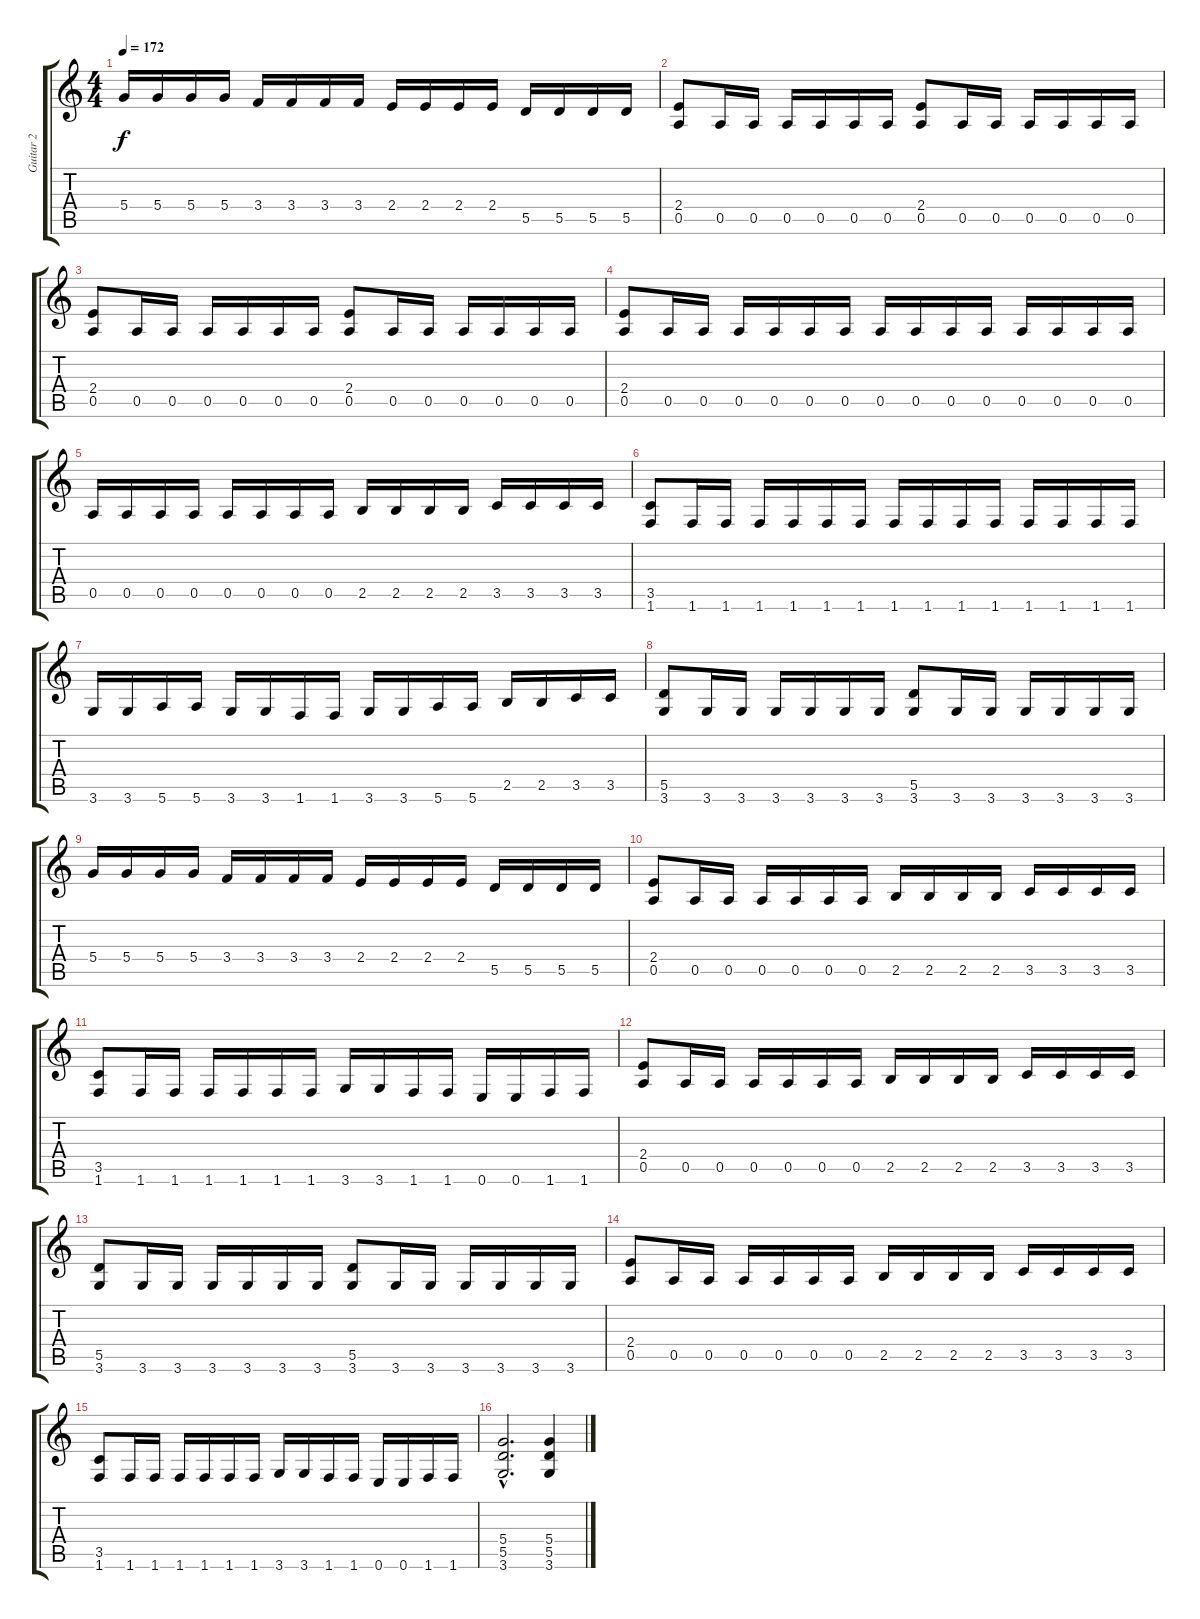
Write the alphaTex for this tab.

\track ("Guitar 2" "Guitar 2") {instrument distortionguitar}
\staff {score tabs}
\tuning (E4 B3 G3 D3 A2 E2) {hide}
\ts (4 4)
\tempo 172
\clef g2
\ks c
5.4.16{dy f} 5.4.16 5.4.16 5.4.16 3.4.16 3.4.16 3.4.16 3.4.16 2.4.16 2.4.16 2.4.16 2.4.16 5.5.16 5.5.16 5.5.16 5.5.16 |
(2.4 0.5).8 0.5.16 0.5.16 0.5.16 0.5.16 0.5.16 0.5.16 (2.4 0.5).8 0.5.16 0.5.16 0.5.16 0.5.16 0.5.16 0.5.16 |
(2.4 0.5).8 0.5.16 0.5.16 0.5.16 0.5.16 0.5.16 0.5.16 (2.4 0.5).8 0.5.16 0.5.16 0.5.16 0.5.16 0.5.16 0.5.16 |
(2.4 0.5).8 0.5.16 0.5.16 0.5.16 0.5.16 0.5.16 0.5.16 0.5.16 0.5.16 0.5.16 0.5.16 0.5.16 0.5.16 0.5.16 0.5.16 |
0.5.16 0.5.16 0.5.16 0.5.16 0.5.16 0.5.16 0.5.16 0.5.16 2.5.16 2.5.16 2.5.16 2.5.16 3.5.16 3.5.16 3.5.16 3.5.16 |
(3.5 1.6).8 1.6.16 1.6.16 1.6.16 1.6.16 1.6.16 1.6.16 1.6.16 1.6.16 1.6.16 1.6.16 1.6.16 1.6.16 1.6.16 1.6.16 |
3.6.16 3.6.16 5.6.16 5.6.16 3.6.16 3.6.16 1.6.16 1.6.16 3.6.16 3.6.16 5.6.16 5.6.16 2.5.16 2.5.16 3.5.16 3.5.16 |
(5.5 3.6).8 3.6.16 3.6.16 3.6.16 3.6.16 3.6.16 3.6.16 (5.5 3.6).8 3.6.16 3.6.16 3.6.16 3.6.16 3.6.16 3.6.16 |
5.4.16 5.4.16 5.4.16 5.4.16 3.4.16 3.4.16 3.4.16 3.4.16 2.4.16 2.4.16 2.4.16 2.4.16 5.5.16 5.5.16 5.5.16 5.5.16 |
\section ("" "")
(2.4 0.5).8 0.5.16 0.5.16 0.5.16 0.5.16 0.5.16 0.5.16 2.5.16 2.5.16 2.5.16 2.5.16 3.5.16 3.5.16 3.5.16 3.5.16 |
(3.5 1.6).8 1.6.16 1.6.16 1.6.16 1.6.16 1.6.16 1.6.16 3.6.16 3.6.16 1.6.16 1.6.16 0.6.16 0.6.16 1.6.16 1.6.16 |
(2.4 0.5).8 0.5.16 0.5.16 0.5.16 0.5.16 0.5.16 0.5.16 2.5.16 2.5.16 2.5.16 2.5.16 3.5.16 3.5.16 3.5.16 3.5.16 |
(5.5 3.6).8 3.6.16 3.6.16 3.6.16 3.6.16 3.6.16 3.6.16 (5.5 3.6).8 3.6.16 3.6.16 3.6.16 3.6.16 3.6.16 3.6.16 |
(2.4 0.5).8 0.5.16 0.5.16 0.5.16 0.5.16 0.5.16 0.5.16 2.5.16 2.5.16 2.5.16 2.5.16 3.5.16 3.5.16 3.5.16 3.5.16 |
(3.5 1.6).8 1.6.16 1.6.16 1.6.16 1.6.16 1.6.16 1.6.16 3.6.16 3.6.16 1.6.16 1.6.16 0.6.16 0.6.16 1.6.16 1.6.16 |
(5.4{hac} 5.5{hac} 3.6{hac}).2{d} (5.4 5.5 3.6).4
